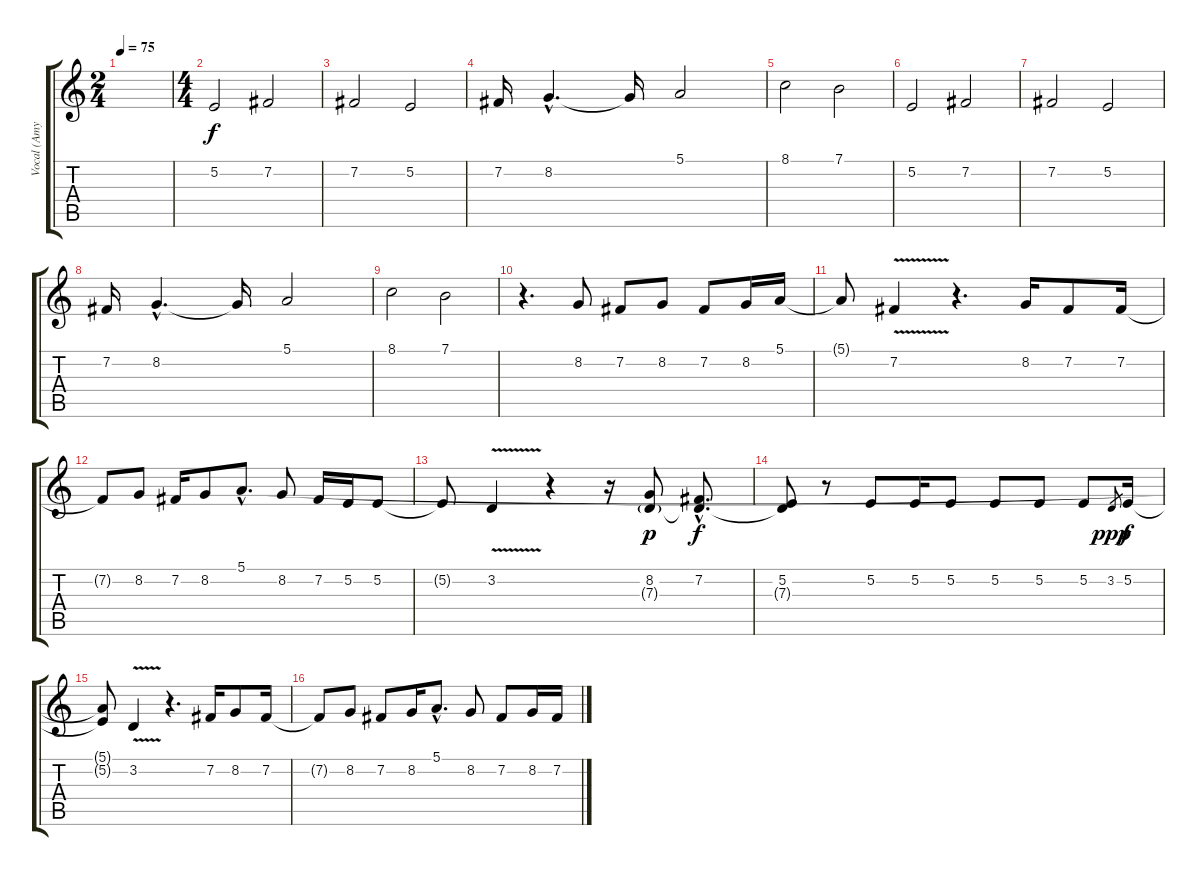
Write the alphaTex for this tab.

\track ("Vocal (Amy Lee)" "Vocal (Amy") {instrument synthvoice}
\staff {score tabs}
\tuning (E4 B3 G3 D3 A2 E2) {hide}
\ts (2 4)
\tempo 75
\clef g2
\ks c
|
\ts (4 4)
5.2.2 7.2.2 |
7.2.2 5.2.2 |
7.2.16 8.2{hac}.4{d} 8.2{t}.16 5.1.2 |
8.1.2 7.1.2 |
5.2.2 7.2.2 |
7.2.2 5.2.2 |
7.2.16 8.2{hac}.4{d} 8.2{t}.16 5.1.2 |
8.1.2 7.1.2 |
r.4{d} 8.2.8 7.2.8 8.2.8 7.2.8 8.2.16 5.1.16 |
5.1{t}.8 7.2{v}.4 r.4{d} 8.2.16 7.2.8 7.2.16 |
7.2{t}.8 8.2.8 7.2.16 8.2.8 5.1{hac}.8{d} 8.2.8 7.2.16 5.2.16 5.2.8 |
5.2{t}.8 3.2{v}.4 r.4 r.16 (8.2 7.3{g}).8{dy p} (7.2{hac} 7.3{hac t}).8{d dy f} |
(5.2 7.3{t}).8 r.8 5.2.8 5.2.16 5.2.8 5.2.8 5.2.8 5.2.8 3.2.8{gr dy ppp} 5.2.16{dy f} |
(5.1{t} 5.2{t}).8 3.2{v}.4 r.4{d} 7.2.16 8.2.8 7.2.16 |
7.2{t}.8 8.2.8 7.2.8 8.2.16 5.1{hac}.8{d} 8.2.8 7.2.8 8.2.16 7.2.16
